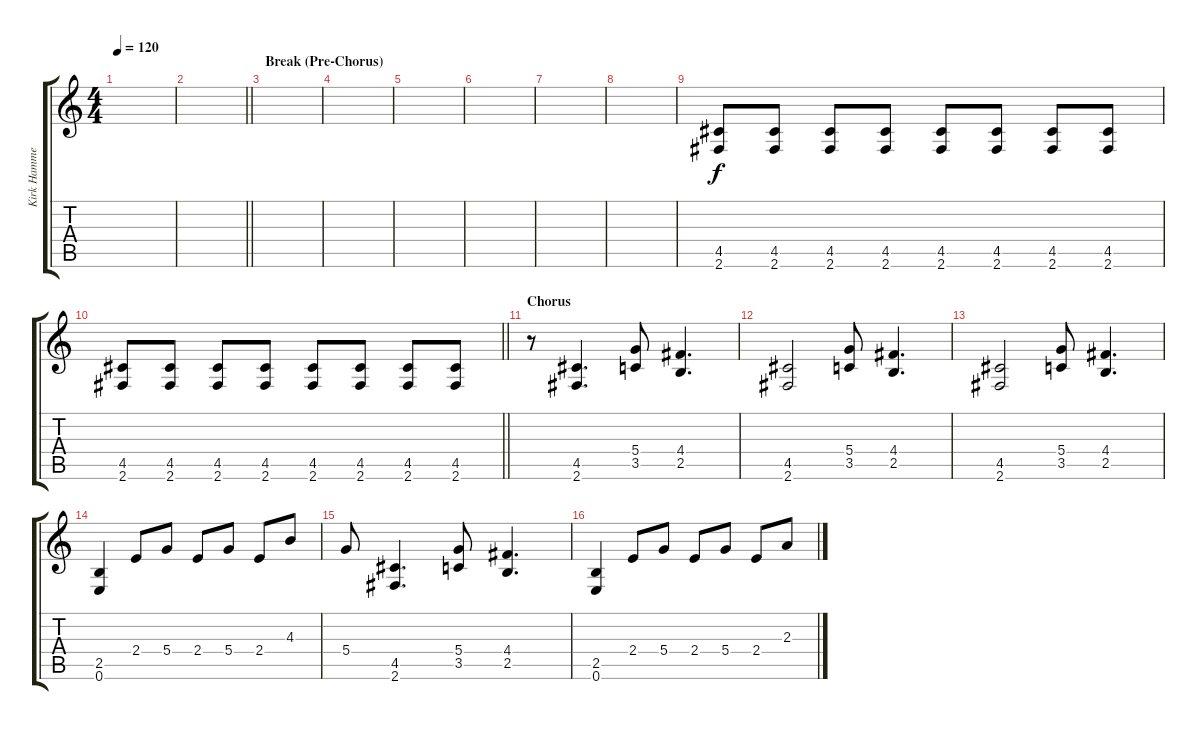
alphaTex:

\track ("Kirk Hammet" "Kirk Hamme") {instrument distortionguitar}
\staff {score tabs}
\tuning (E4 B3 G3 D3 A2 E2) {hide}
\ts (4 4)
\tempo 120
\clef g2
\ks c
|
\barLineRight lightlight
|
\section ("" "Break (Pre-Chorus)")
|
|
|
|
|
|
(4.5 2.6).8{volume 12} (4.5 2.6).8 (4.5 2.6).8 (4.5 2.6).8 (4.5 2.6).8 (4.5 2.6).8 (4.5 2.6).8 (4.5 2.6).8 |
\barLineRight lightlight
(4.5 2.6).8 (4.5 2.6).8 (4.5 2.6).8 (4.5 2.6).8 (4.5 2.6).8 (4.5 2.6).8 (4.5 2.6).8 (4.5 2.6).8 |
\section ("" "Chorus")
r.8 (4.5 2.6).4{d} (5.4 3.5).8 (4.4 2.5).4{d} |
(4.5 2.6).2 (5.4 3.5).8 (4.4 2.5).4{d} |
(4.5 2.6).2 (5.4 3.5).8 (4.4 2.5).4{d} |
(2.5 0.6).4 2.4.8 5.4.8 2.4.8 5.4.8 2.4.8 4.3.8 |
5.4.8 (4.5 2.6).4{d} (5.4 3.5).8 (4.4 2.5).4{d} |
(2.5 0.6).4 2.4.8 5.4.8 2.4.8 5.4.8 2.4.8 2.3.8
